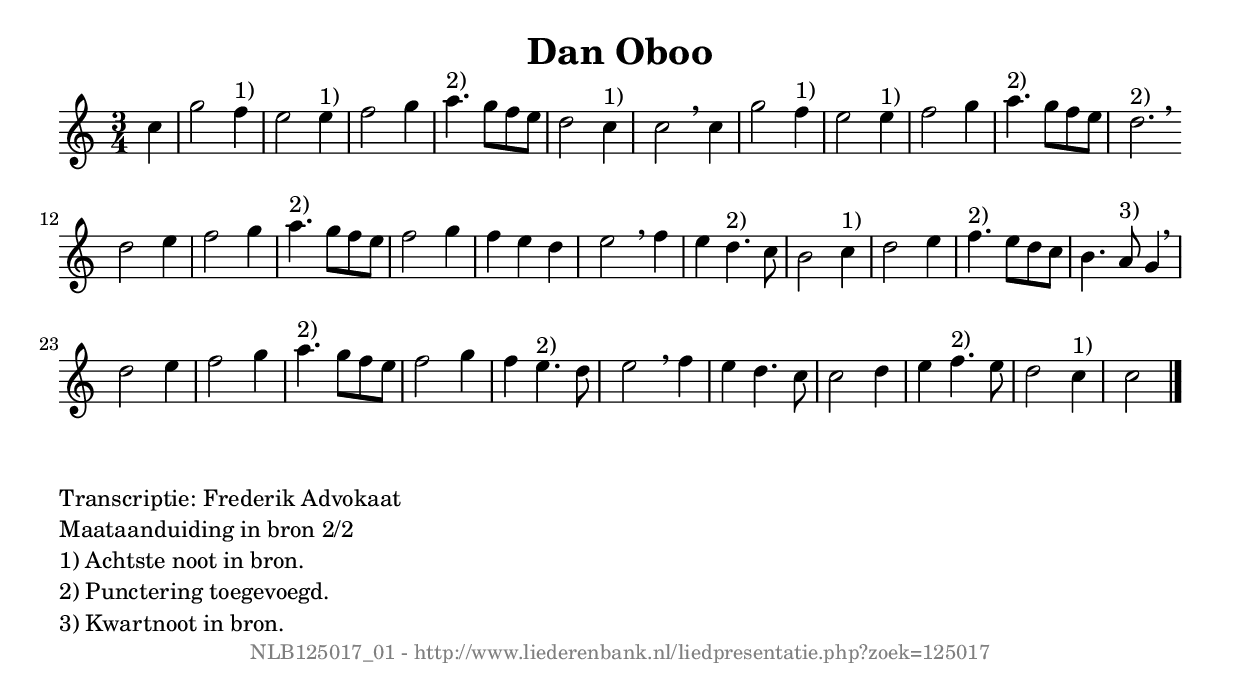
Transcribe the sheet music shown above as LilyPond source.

%
% produced by wce2krn 1.64 (7 June 2014)
%
\version"2.16"
#(append! paper-alist '(("long" . (cons (* 210 mm) (* 2000 mm)))))
#(set-default-paper-size "long")
sb = {\breathe}
mBreak = {\breathe }
bBreak = {\breathe }
x = {\once\override NoteHead #'style = #'cross }
gl=\glissando
itime={\override Staff.TimeSignature #'stencil = ##f }
ficta = {\once\set suggestAccidentals = ##t}
fine = {\once\override Score.RehearsalMark #'self-alignment-X = #1 \mark \markup {\italic{Fine}}}
dc = {\once\override Score.RehearsalMark #'self-alignment-X = #1 \mark \markup {\italic{D.C.}}}
dcf = {\once\override Score.RehearsalMark #'self-alignment-X = #1 \mark \markup {\italic{D.C. al Fine}}}
dcc = {\once\override Score.RehearsalMark #'self-alignment-X = #1 \mark \markup {\italic{D.C. al Coda}}}
ds = {\once\override Score.RehearsalMark #'self-alignment-X = #1 \mark \markup {\italic{D.S.}}}
dsf = {\once\override Score.RehearsalMark #'self-alignment-X = #1 \mark \markup {\italic{D.S. al Fine}}}
dsc = {\once\override Score.RehearsalMark #'self-alignment-X = #1 \mark \markup {\italic{D.S. al Coda}}}
pv = {\set Score.repeatCommands = #'((volta "1"))}
sv = {\set Score.repeatCommands = #'((volta "2"))}
tv = {\set Score.repeatCommands = #'((volta "3"))}
qv = {\set Score.repeatCommands = #'((volta "4"))}
xv = {\set Score.repeatCommands = #'((volta #f))}
\header{ tagline = ""
title = "Dan Oboo"
}
\score {{
\key c \major
\relative g'
{
\set melismaBusyProperties = #'()
\partial 32*8
\time 3/4
\tempo 4=120
\override Score.MetronomeMark #'transparent = ##t
\override Score.RehearsalMark #'break-visibility = #(vector #t #t #f)
c4 | g'2 f4^"1)" e2 e4^"1)" f2 g4 a4.^"2)" g8 f e d2 c4^"1)" c2 \mBreak
c4 | g'2 f4^"1)" e2 e4^"1)" f2 g4 a4.^"2)" g8 f e d2.^"2)" \bar ":|" \bBreak
d2 e4 f2 g4 a4.^"2)" g8 f e f2 g4 f e d e2 \mBreak
f4 | e d4.^"2)" c8 b2 c4^"1)" d2 e4 f4.^"2)" e8 d c b4. a8^"3)" g4 \mBreak \bar "|"
d'2 e4 f2 g4 a4.^"2)" g8 f e f2 g4 f e4.^"2)" d8 e2 \mBreak
f4 | e d4. c8 c2 d4 e f4.^"2)" e8 d2 c4^"1)" c2 \bar "|."
 }}
 \midi { }
 \layout {
            indent = 0.0\cm
}
}
\markup { \wordwrap-string #" 
Transcriptie: Frederik Advokaat

Maataanduiding in bron 2/2

1) Achtste noot in bron.

2) Punctering toegevoegd.

3) Kwartnoot in bron.
"}
\markup { \vspace #0 } \markup { \with-color #grey \fill-line { \center-column { \smaller "NLB125017_01 - http://www.liederenbank.nl/liedpresentatie.php?zoek=125017" } } }
